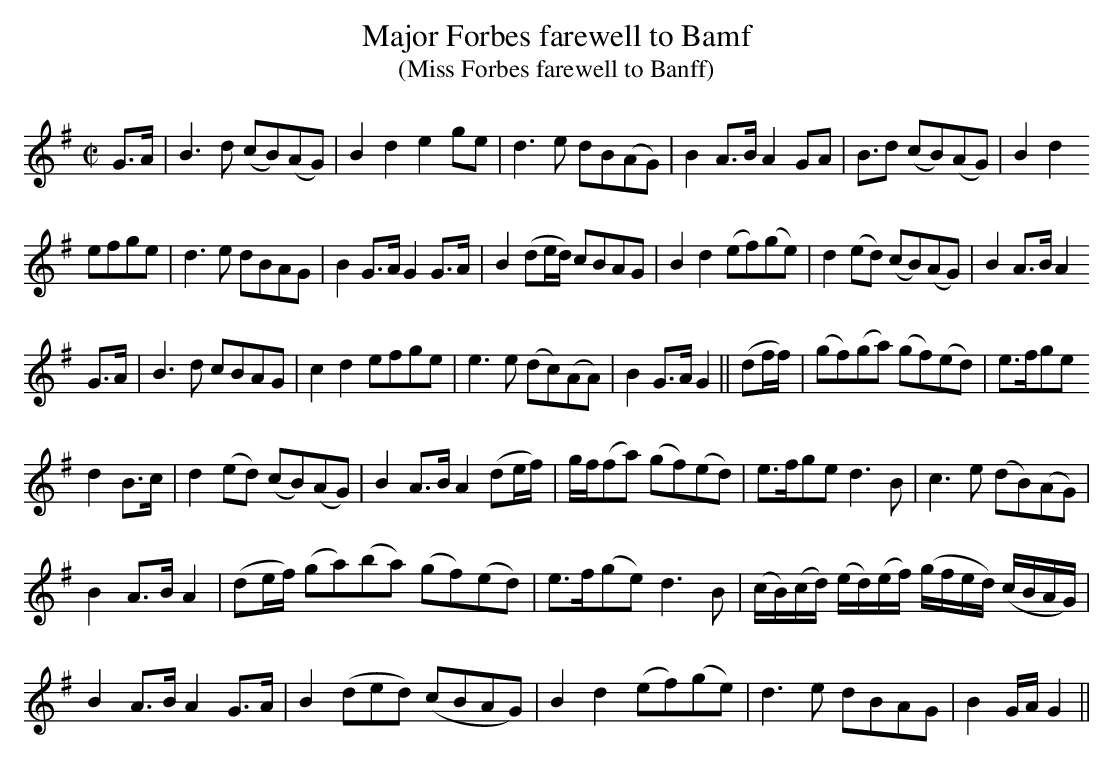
X:1
T: Major Forbes farewell to Bamf
T: (Miss Forbes farewell to Banff)
M:C|
L:1/8
K:G
G>A|B3d (cB)(AG)|B2d2 e2ge|d3e dB(AG)|B2A>B A2GA|B3/2d (cB)(AG)| B2d2
efge|d3e dBAG|B2G>A G2 G>A|B2 (de/d/) cBAG | B2d2 (ef)(ge) | d2(ed) (cB)(AG) | B2A>BA2
G>A | B6/2 d cBAG | c2d2 efge | e6/2 e (dc)(AA) | B2G>AG2|| (df/f/) |(gf)(ga) (gf)(ed)| e>fge
d2B>c | d2(ed) (cB)(AG)|B2A>BA2(de/f/)|g/f/(fa) (gf)(ed)|e>fge d3 B |c3e (dB)(AG)|
B2A>BA2 | (de/f/) (ga)(ba) (gf)(ed)| e>f(ge)d3B | (c/B/)(c/d/) (e/d/)(e/f/) (g/f/e/d/) (c/B/A/G/)|
B2A>BA2G>A | B2(ded) (cBAG) |B2d2 (ef)(ge) | d3e dBAG | B2 G/A/ G2||
